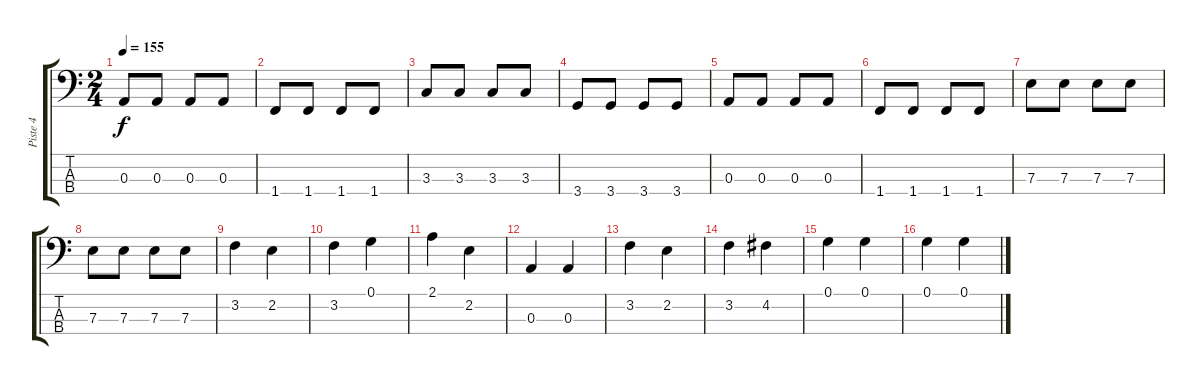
\track ("Piste 4" "Piste 4") {instrument electricbassfinger}
\staff {score tabs}
\tuning (G2 D2 A1 E1) {hide}
\ts (2 4)
\tempo 155
\clef f4
\ks c
0.3.8{dy f} 0.3.8 0.3.8 0.3.8 |
1.4.8 1.4.8 1.4.8 1.4.8 |
3.3.8 3.3.8 3.3.8 3.3.8 |
3.4.8 3.4.8 3.4.8 3.4.8 |
0.3.8 0.3.8 0.3.8 0.3.8 |
1.4.8 1.4.8 1.4.8 1.4.8 |
7.3.8 7.3.8 7.3.8 7.3.8 |
7.3.8 7.3.8 7.3.8 7.3.8 |
3.2.4 2.2.4 |
3.2.4 0.1.4 |
2.1.4 2.2.4 |
0.3.4 0.3.4 |
3.2.4 2.2.4 |
3.2.4 4.2.4 |
0.1.4 0.1.4 |
0.1.4 0.1.4
